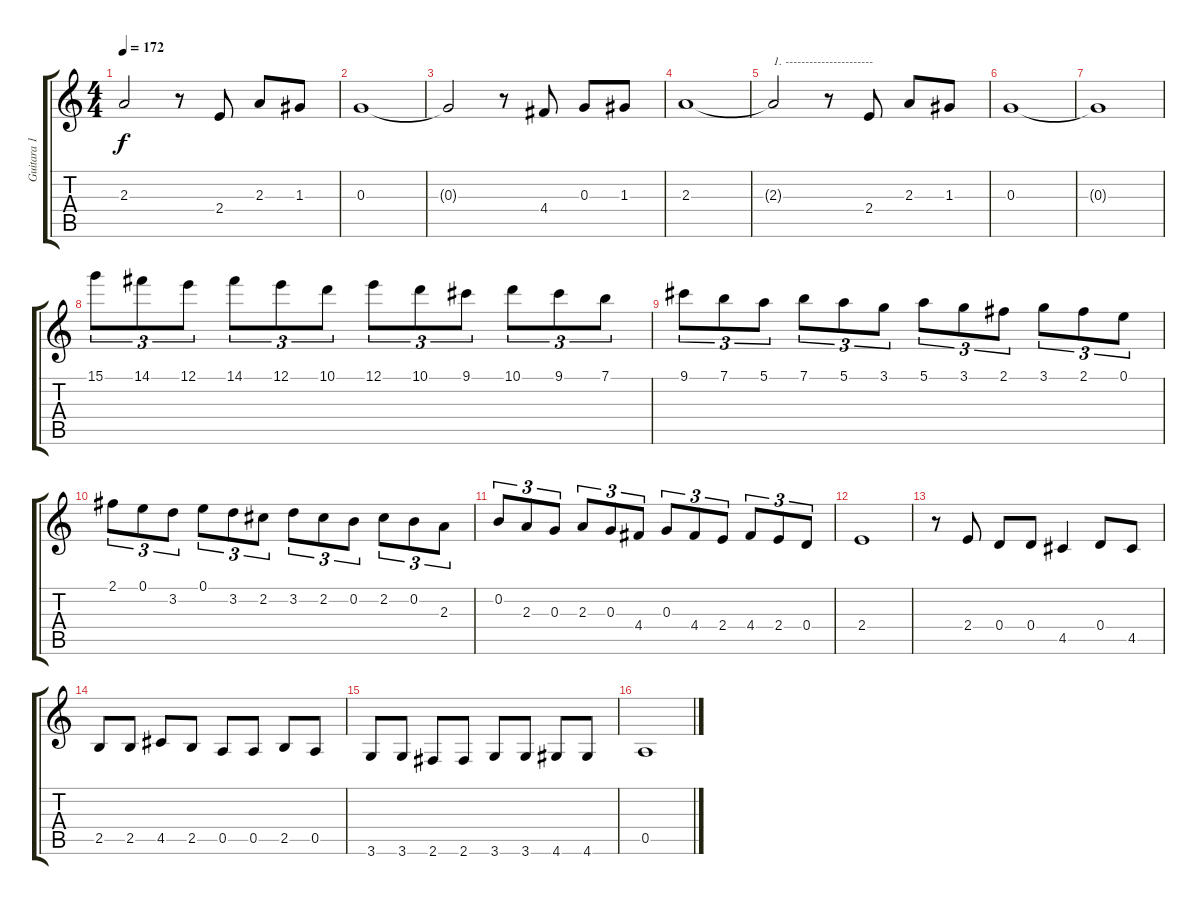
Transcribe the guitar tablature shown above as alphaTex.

\track ("Guitara 1" "Guitara 1") {instrument acousticguitarnylon}
\staff {score tabs}
\tuning (E4 B3 G3 D3 A2 E2) {hide}
\ts (4 4)
\tempo 172
\clef g2
\ks c
2.3{t}.2{dy f} r.8 2.4.8 2.3.8 1.3.8 |
0.3.1 |
0.3{t}.2 r.8 4.4.8 0.3.8 1.3.8 |
2.3.1 |
2.3{t}.2{txt "1. ----------------------"} r.8 2.4.8 2.3.8 1.3.8 |
0.3.1 |
0.3{t}.1 |
15.1.8{tu (3 2)} 14.1.8{tu (3 2)} 12.1.8{tu (3 2)} 14.1.8{tu (3 2)} 12.1.8{tu (3 2)} 10.1.8{tu (3 2)} 12.1.8{tu (3 2)} 10.1.8{tu (3 2)} 9.1.8{tu (3 2)} 10.1.8{tu (3 2)} 9.1.8{tu (3 2)} 7.1.8{tu (3 2)} |
9.1.8{tu (3 2)} 7.1.8{tu (3 2)} 5.1.8{tu (3 2)} 7.1.8{tu (3 2)} 5.1.8{tu (3 2)} 3.1.8{tu (3 2)} 5.1.8{tu (3 2)} 3.1.8{tu (3 2)} 2.1.8{tu (3 2)} 3.1.8{tu (3 2)} 2.1.8{tu (3 2)} 0.1.8{tu (3 2)} |
2.1.8{tu (3 2)} 0.1.8{tu (3 2)} 3.2.8{tu (3 2)} 0.1.8{tu (3 2)} 3.2.8{tu (3 2)} 2.2.8{tu (3 2)} 3.2.8{tu (3 2)} 2.2.8{tu (3 2)} 0.2.8{tu (3 2)} 2.2.8{tu (3 2)} 0.2.8{tu (3 2)} 2.3.8{tu (3 2)} |
0.2.8{tu (3 2)} 2.3.8{tu (3 2)} 0.3.8{tu (3 2)} 2.3.8{tu (3 2)} 0.3.8{tu (3 2)} 4.4.8{tu (3 2)} 0.3.8{tu (3 2)} 4.4.8{tu (3 2)} 2.4.8{tu (3 2)} 4.4.8{tu (3 2)} 2.4.8{tu (3 2)} 0.4.8{tu (3 2)} |
2.4.1 |
r.8 2.4.8 0.4.8 0.4.8 4.5.4 0.4.8 4.5.8 |
2.5.8 2.5.8 4.5.8 2.5.8 0.5.8 0.5.8 2.5.8 0.5.8 |
3.6.8 3.6.8 2.6.8 2.6.8 3.6.8 3.6.8 4.6.8 4.6.8 |
0.5.1
